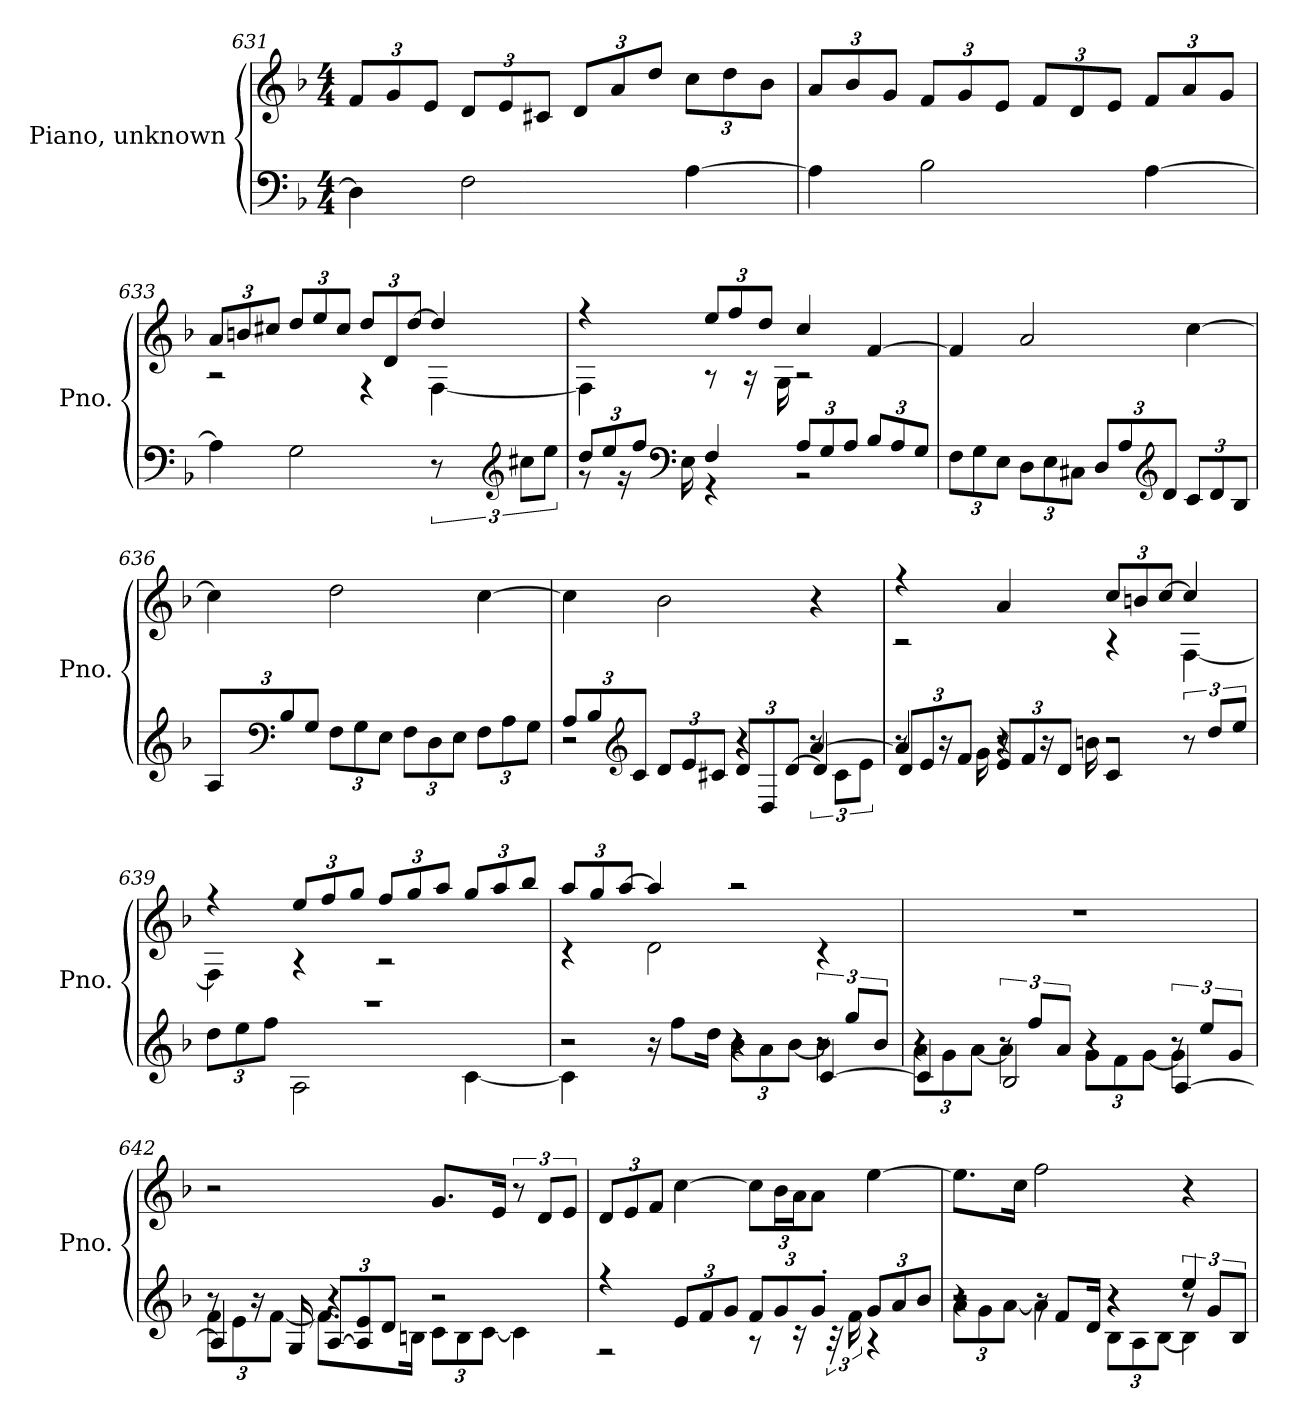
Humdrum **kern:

**kern	**kern
*part1	*part1
*staff2	*staff1
*I"Piano, unknown	*
*I'Pno.	*
*clefF4	*clefG2
*k[b-]	*k[b-]
*M4/4	*M4/4
*	*Xbrackettup
=631	=631
4D\]	12f/L
.	12g/
.	12e/J
2F\	12d/L
.	12e/
.	12c#X/J
.	12d/L
.	12a/
.	12dd/J
[4A\	12cc\L
.	12dd\
.	12b-\J
!!LO:LB:g=z
=632	=632
4A\]	12a/L
.	12b-/
.	12g/J
2B-\	12f/L
.	12g/
.	12e/J
.	12f/L
.	12d/
.	12e/J
[4A\	12f/L
.	12a/
.	12g/J
=633	=633
*	*^
4A\]	12a/L	2r
.	12bn/	.
.	12cc#X/J	.
2G\	12dd/L	.
.	12ee/	.
.	12cc#/J	.
.	12dd/L	4r
.	12d/	.
.	[12dd/J	.
12r	4dd/]	[4F\
*clefG2	*	*
12cc#X\L	.	.
12ee\J	.	.
=634	=634	=634
*Xbrackettup	*	*
*^	*	*
12dd/L	8r	4r	4F\]
12ee/	.	.	.
.	16r	.	.
12ff/J	.	.	.
*clefF4	*	*	*
.	16E\	.	.
4F/	4r	12ee/L	8r
.	.	12ff/	.
.	.	.	16r
.	.	12dd/J	.
.	.	.	16G\
12A/L	2r	4cc/	2r
12G/	.	.	.
12A/J	.	.	.
12B-/L	.	[4f/	.
12A/	.	.	.
12G/J	.	.	.
*v	*v	*	*
*	*v	*v
!!LO:LB:g=z
=635	=635
12F\L	4f/]
12G\	.
12E\J	.
12D\L	2a/
12E\	.
12C#X\J	.
12D/L	.
12A/	.
*clefG2	*
12d/J	.
12c/L	[4cc\
12d/	.
12B-/J	.
=636	=636
12A/L	4cc\]
*clefF4	*
12B-/	.
12G/J	.
12F\L	2dd\
12G\	.
12E\J	.
12F\L	.
12D\	.
12E\J	.
12F\L	[4cc\
12A\	.
12G\J	.
=637	=637
*^	*
*	*^	*
2r	2r	12A/L	4cc\]
.	.	12B-/	.
*clefG2	*	*	*
.	.	12c/J	.
.	.	12d/L	2b-\
.	.	12e/	.
.	.	12c#X/J	.
4r	4r	12d/L	.
.	.	12D/	.
.	.	[12d/J	.
*	*brackettup	*	*
[4a/	12r	4d/]	4r
.	12c#\L	.	.
.	12e\J	.	.
!!LO:LB:g=z
=638	=638	=638	=638
*	*	*Xbrackettup	*
*	*	*	*^
4a/]	8r	12d/L	4r	2r
.	.	12e/	.	.
.	16r	.	.	.
.	.	12f/J	.	.
.	16g\	.	.	.
4r	8r	12e/L	4a/	.
.	.	12f/	.	.
.	16r	.	.	.
.	.	12d/J	.	.
.	16bn\	.	.	.
2r	2r	4c/	12cc/L	4r
.	.	.	12bn/	.
.	.	.	[12cc/J	.
*	*	*brackettup	*	*
.	.	12r	4cc/]	[4F\
.	.	12dd/L	.	.
.	.	12ee/J	.	.
*	*v	*v	*	*
=639	=639	=639	=639
*	*Xbrackettup	*	*
1r	12dd\L	4r	4F\]
.	12ee\	.	.
.	12ff\J	.	.
.	2A\	12ee/L	4r
.	.	12ff/	.
.	.	12gg/J	.
.	.	12ff/L	2r
.	.	12gg/	.
.	.	12aa/J	.
.	[4c\	12gg/L	.
.	.	12aa/	.
.	.	12bb-/J	.
=640	=640	=640	=640
*	*^	*	*
2r	4c\]	2r	12aa/L	4r
.	.	.	12gg/	.
.	.	.	[12aa/J	.
.	16r	.	4aa/]	2d\
.	8ff\L	.	.	.
.	16dd\Jk	.	.	.
4r	12b-\L	4r	2r	.
.	12a\	.	.	.
.	[12b-\J	.	.	.
*brackettup	*	*	*	*
12r	4b-\]	[4c/	.	4r
12gg/L	.	.	.	.
12b-/J	.	.	.	.
*	*	*	*v	*v
!!LO:LB:g=z
=641	=641	=641	=641
*	*Xbrackettup	*	*
4r	12a\L	4c/]	1r
.	12g\	.	.
.	[12a\J	.	.
*brackettup	*	*	*
12r	4a\]	2B-/	.
12ff/L	.	.	.
12a/J	.	.	.
*	*Xbrackettup	*	*
4r	12g\L	.	.
.	12f\	.	.
.	[12g\J	.	.
*brackettup	*	*	*
12r	4g\]	[4A/	.
12ee/L	.	.	.
12g/J	.	.	.
=642	=642	=642	=642
*	*Xbrackettup	*	*
8r	12f\L	4A/]	2r
.	12e\	.	.
16r	.	.	.
.	[12f\J	.	.
16G/	.	.	.
[12A/L	8.f\L]	4r	.
12A/] 12e/	.	.	.
12d/J	.	.	.
.	16Bn\Jk	.	.
2r	12c\L	2r	8.g/L
.	12B\	.	.
.	[12c\J	.	.
.	.	.	16e/Jk
*	*	*	*brackettup
.	4c\]	.	12r
.	.	.	12d/L
.	.	.	12e/J
*	*v	*v	*
!!LO:PB:g=z
=643	=643	=643
*	*	*Xbrackettup
4r	2r	12d/L
.	.	12e/
.	.	12f/J
12e/L	.	[4cc\
12f/	.	.
12g/J	.	.
12f/L	8r	12cc\L]
12g/	.	24b-\L
.	16r	24a\J
12g'/J	.	12a\J
*	*brackettup	*
.	48r	.
.	24f\	.
*Xbrackettup	*	*
12g/L	4r	[4ee\
12a/	.	.
12b-/J	.	.
=644	=644	=644
*	*^	*
2r	12a\L	4r	8.ee\L]
.	12g\	.	.
.	[12a\J	.	.
.	.	.	16cc\Jk
.	4a\]	16r	2ff\
.	.	8f/L	.
.	.	16d/Jk	.
4r	12B-\L	4r	.
.	12A\	.	.
.	[12B-\J	.	.
*	*	*brackettup	*
4ee/	4B-\]	12r	4r
.	.	12g/L	.
.	.	12B-/J	.
*v	*v	*v	*
=	=
*-	*-
